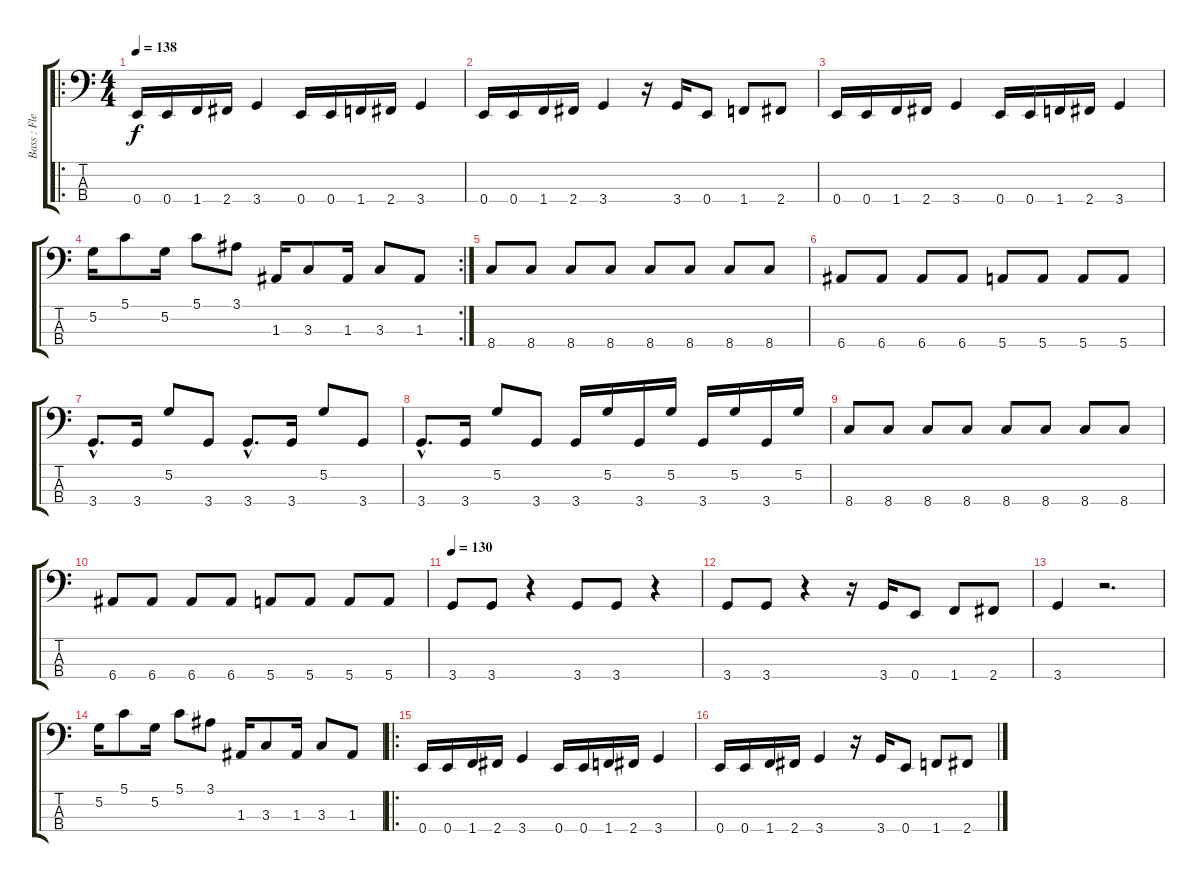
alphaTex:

\track ("Bass : Flea" "Bass : Fle") {instrument electricbassfinger}
\staff {score tabs}
\tuning (G2 D2 A1 E1) {hide}
\ro
\ts (4 4)
\tempo 138
\clef f4
\ks c
0.4.16{dy f} 0.4.16 1.4.16 2.4.16 3.4.4 0.4.16 0.4.16 1.4.16 2.4.16 3.4.4 |
0.4.16 0.4.16 1.4.16 2.4.16 3.4.4 r.16 3.4.16 0.4.8 1.4.8 2.4.8 |
0.4.16 0.4.16 1.4.16 2.4.16 3.4.4 0.4.16 0.4.16 1.4.16 2.4.16 3.4.4 |
\rc 2
5.2.16 5.1.8 5.2.16 5.1.8 3.1.8 1.3.16 3.3.8 1.3.16 3.3.8 1.3.8 |
8.4.8{instrument slapbass1} 8.4.8 8.4.8 8.4.8 8.4.8 8.4.8 8.4.8 8.4.8 |
6.4.8 6.4.8 6.4.8 6.4.8 5.4.8 5.4.8 5.4.8 5.4.8 |
3.4{hac}.8{d} 3.4.16 5.2.8 3.4.8 3.4{hac}.8{d} 3.4.16 5.2.8 3.4.8 |
3.4{hac}.8{d} 3.4.16 5.2.8 3.4.8 3.4.16 5.2.16 3.4.16 5.2.16 3.4.16 5.2.16 3.4.16 5.2.16 |
8.4.8{instrument slapbass1} 8.4.8 8.4.8 8.4.8 8.4.8 8.4.8 8.4.8 8.4.8 |
6.4.8 6.4.8 6.4.8 6.4.8 5.4.8 5.4.8 5.4.8 5.4.8 |
\tempo 130
3.4.8{instrument slapbass1} 3.4.8 r.4 3.4.8 3.4.8 r.4 |
3.4.8 3.4.8 r.4 r.16{instrument electricbassfinger} 3.4.16 0.4.8 1.4.8 2.4.8 |
3.4.4 r.2{d} |
5.2.16 5.1.8 5.2.16 5.1.8 3.1.8 1.3.16 3.3.8 1.3.16 3.3.8 1.3.8 |
\ro
0.4.16 0.4.16 1.4.16 2.4.16 3.4.4 0.4.16 0.4.16 1.4.16 2.4.16 3.4.4 |
0.4.16 0.4.16 1.4.16 2.4.16 3.4.4 r.16 3.4.16 0.4.8 1.4.8 2.4.8
